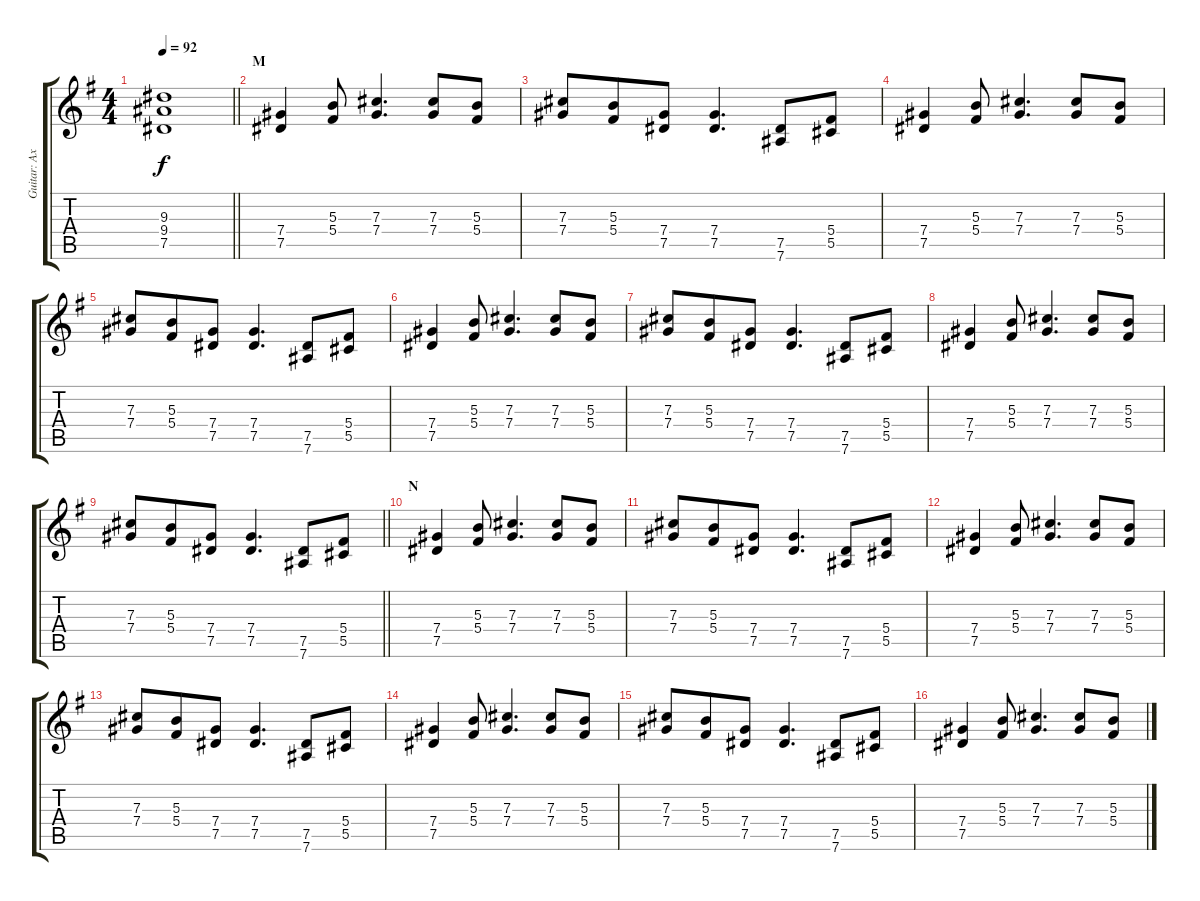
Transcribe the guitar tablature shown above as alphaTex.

\track ("Guitar: Axel" "Guitar: Ax") {instrument electricguitarclean}
\staff {score tabs}
\tuning (Eb4 Bb3 Gb3 Db3 Ab2 Eb2) {hide}
\ts (4 4)
\tempo 92
\clef g2
\barLineRight lightlight
\ks g
(9.3{t} 9.4{t} 7.5{t}).1{dy f} |
\section ("" "M")
(7.4 7.5).4 (5.3 5.4).8 (7.3 7.4).4{d} (7.3 7.4).8 (5.3 5.4).8 |
(7.3 7.4).8 (5.3 5.4).8{beam merge} (7.4 7.5).8 (7.4 7.5).4{d} (7.5 7.6).8 (5.4 5.5).8 |
(7.4 7.5).4 (5.3 5.4).8 (7.3 7.4).4{d} (7.3 7.4).8 (5.3 5.4).8 |
(7.3 7.4).8 (5.3 5.4).8{beam merge} (7.4 7.5).8 (7.4 7.5).4{d} (7.5 7.6).8 (5.4 5.5).8 |
(7.4 7.5).4 (5.3 5.4).8 (7.3 7.4).4{d} (7.3 7.4).8 (5.3 5.4).8 |
(7.3 7.4).8 (5.3 5.4).8{beam merge} (7.4 7.5).8 (7.4 7.5).4{d} (7.5 7.6).8 (5.4 5.5).8 |
(7.4 7.5).4 (5.3 5.4).8 (7.3 7.4).4{d} (7.3 7.4).8 (5.3 5.4).8 |
\barLineRight lightlight
(7.3 7.4).8 (5.3 5.4).8{beam merge} (7.4 7.5).8 (7.4 7.5).4{d} (7.5 7.6).8 (5.4 5.5).8 |
\section ("" "N")
(7.4 7.5).4 (5.3 5.4).8 (7.3 7.4).4{d} (7.3 7.4).8 (5.3 5.4).8 |
(7.3 7.4).8 (5.3 5.4).8{beam merge} (7.4 7.5).8 (7.4 7.5).4{d} (7.5 7.6).8 (5.4 5.5).8 |
(7.4 7.5).4 (5.3 5.4).8 (7.3 7.4).4{d} (7.3 7.4).8 (5.3 5.4).8 |
(7.3 7.4).8 (5.3 5.4).8{beam merge} (7.4 7.5).8 (7.4 7.5).4{d} (7.5 7.6).8 (5.4 5.5).8 |
(7.4 7.5).4 (5.3 5.4).8 (7.3 7.4).4{d} (7.3 7.4).8 (5.3 5.4).8 |
(7.3 7.4).8 (5.3 5.4).8{beam merge} (7.4 7.5).8 (7.4 7.5).4{d} (7.5 7.6).8 (5.4 5.5).8 |
(7.4 7.5).4 (5.3 5.4).8 (7.3 7.4).4{d} (7.3 7.4).8 (5.3 5.4).8
